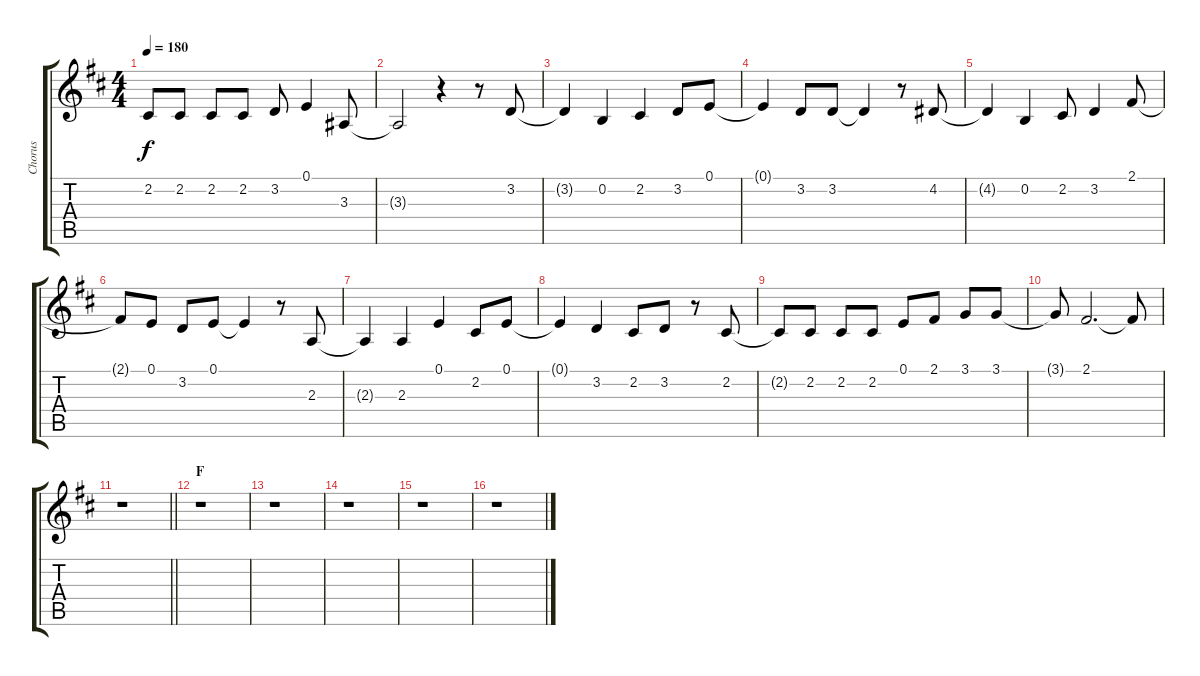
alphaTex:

\track ("Chorus" "Chorus") {instrument voiceoohs}
\staff {score tabs}
\tuning (E4 B3 G3 D3 A2 E2) {hide}
\ts (4 4)
\tempo 180
\clef g2
\ks d
2.2{t}.8{dy f} 2.2.8 2.2.8 2.2.8 3.2.8 0.1.4 3.3.8 |
3.3{t}.2 r.4 r.8 3.2.8 |
3.2{t}.4 0.2.4 2.2.4 3.2.8 0.1.8 |
0.1{t}.4 3.2.8 3.2.8 3.2{t}.4 r.8 4.2.8 |
4.2{t}.4 0.2.4 2.2.8 3.2.4 2.1.8 |
2.1{t}.8 0.1.8 3.2.8 0.1.8 0.1{t}.4 r.8 2.3.8 |
2.3{t}.4 2.3.4 0.1.4 2.2.8 0.1.8 |
0.1{t}.4 3.2.4 2.2.8 3.2.8 r.8 2.2.8 |
2.2{t}.8 2.2.8 2.2.8 2.2.8 0.1.8 2.1.8 3.1.8 3.1.8 |
3.1{t}.8 2.1.2{d} 2.1{t}.8 |
\barLineRight lightlight
r.1 |
\section ("" "F")
r.1 |
r.1 |
r.1 |
r.1 |
r.1
